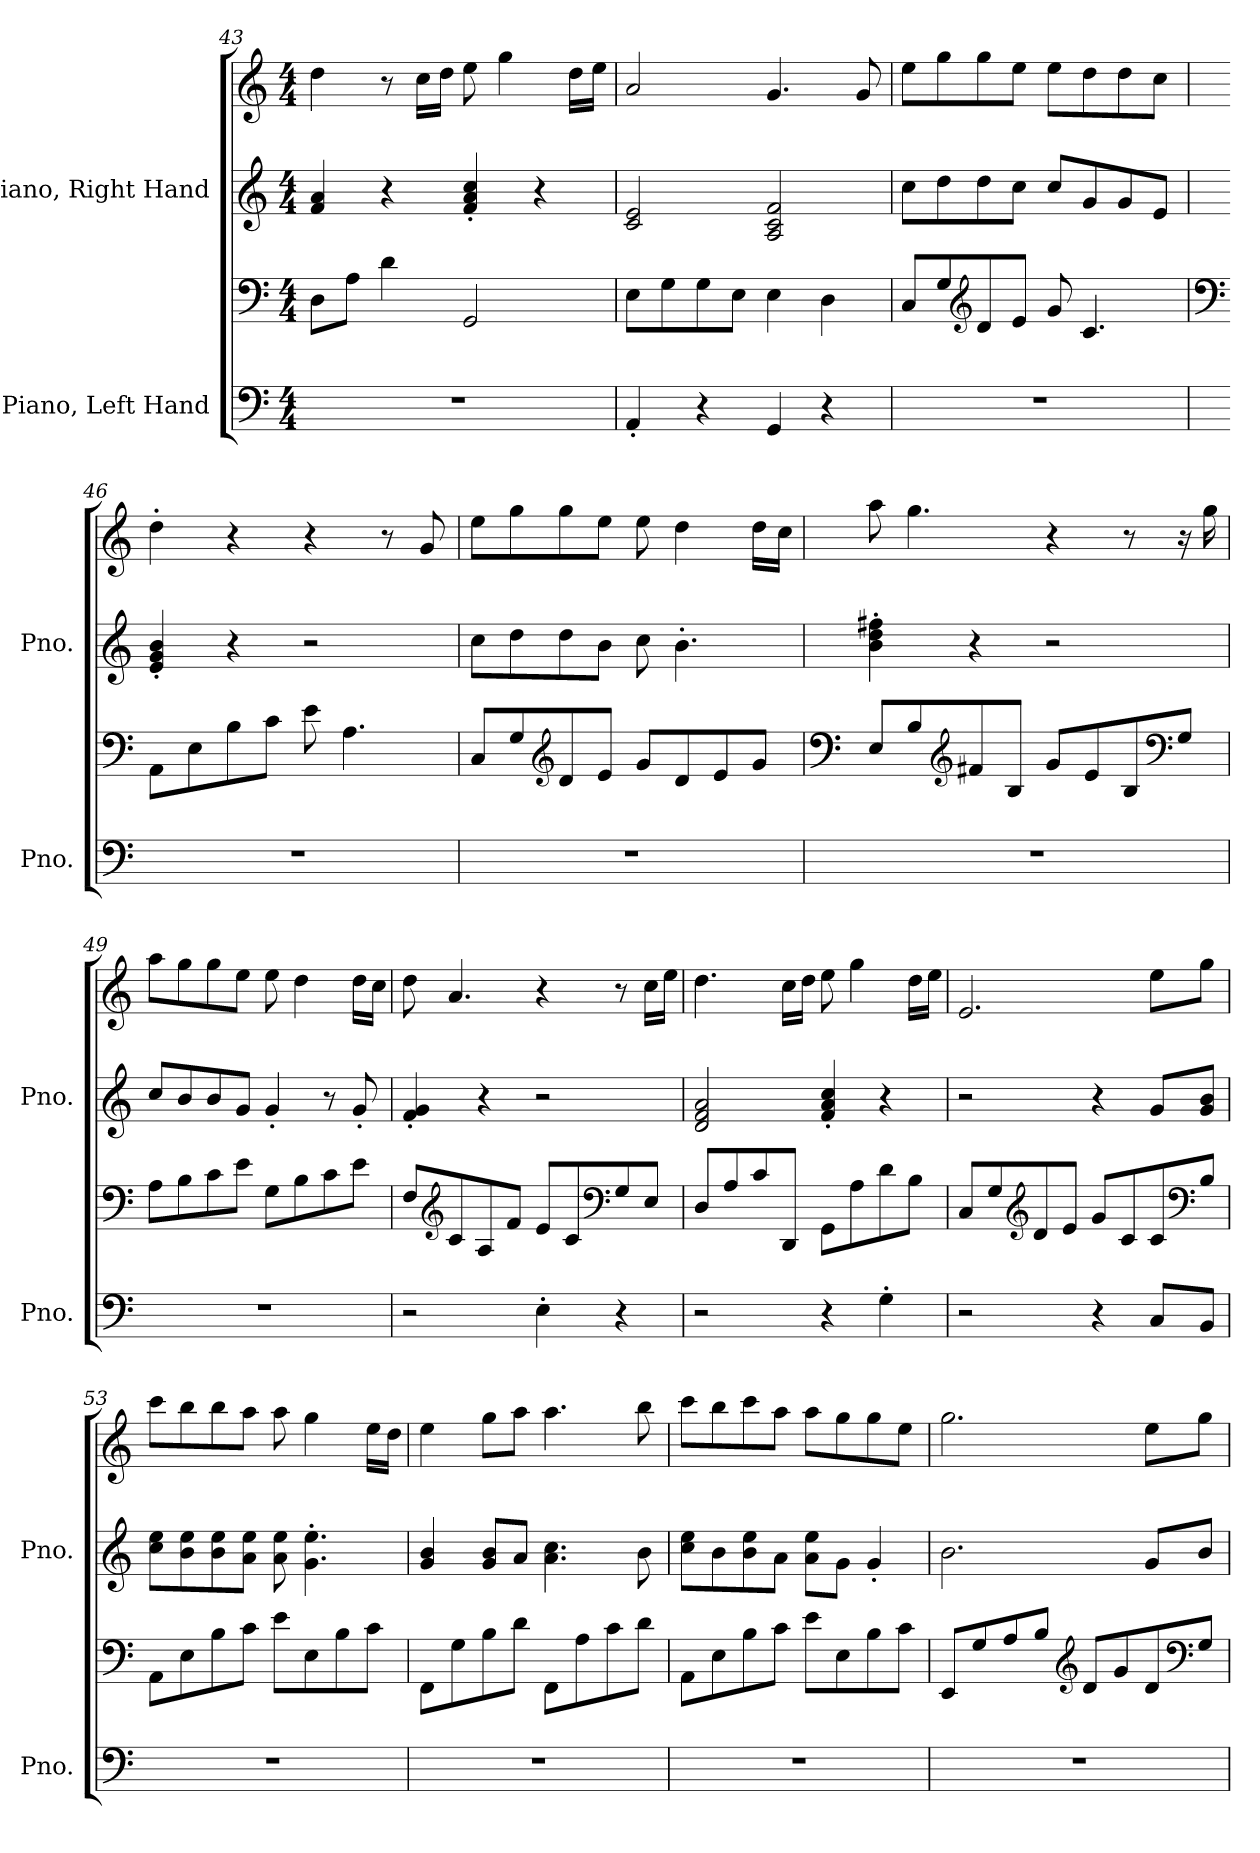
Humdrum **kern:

**kern	**kern	**kern	**kern
*part2	*part2	*part1	*part1
*staff4	*staff3	*staff2	*staff1
*I"Piano, Left Hand	*	*I"Piano, Right Hand	*
*I'Pno.	*	*I'Pno.	*
*clefF4	*clefF4	*clefG2	*clefG2
*k[]	*k[]	*k[]	*k[]
*M4/4	*M4/4	*M4/4	*M4/4
=43	=43	=43	=43
1r	8D\L	4f/ 4a/	4dd\
.	8A\J	.	.
.	4d\	4r	8r
.	.	.	16cc\LL
.	.	.	16dd\JJ
.	2GG/	4f/' 4a/' 4cc/'	8ee\
.	.	.	4gg\
.	.	4r	.
.	.	.	16dd\LL
.	.	.	16ee\JJ
!!LO:LB:g=z
=44	=44	=44	=44
4AA'/	8E\L	2c/ 2e/	2a/
.	8G\	.	.
4r	8G\	.	.
.	8E\J	.	.
4GG/	4E\	2A/ 2c/ 2f/	4.g/
4r	4D\	.	.
.	.	.	8g/
=45	=45	=45	=45
1r	8C/L	8cc\L	8ee\L
.	8G/	8dd\	8gg\
*	*clefG2	*	*
.	8d/	8dd\	8gg\
.	8e/J	8cc\J	8ee\J
.	8g/	8cc/L	8ee\L
.	4.c/	8g/	8dd\
.	.	8g/	8dd\
.	.	8e/J	8cc\J
=46	=46	=46	=46
*	*clefF4	*	*
1r	8AA\L	4e/' 4g/' 4b/'	4dd'\
.	8E\	.	.
.	8B\	4r	4r
.	8c\J	.	.
.	8e\	2r	4r
.	4.A\	.	.
.	.	.	8r
.	.	.	8g/
=47	=47	=47	=47
1r	8C/L	8cc\L	8ee\L
.	8G/	8dd\	8gg\
*	*clefG2	*	*
.	8d/	8dd\	8gg\
.	8e/J	8b\J	8ee\J
.	8g/L	8cc\	8ee\
.	8d/	4.b'\	4dd\
.	8e/	.	.
.	8g/J	.	16dd\LL
.	.	.	16cc\JJ
!!LO:PB:g=z
=48	=48	=48	=48
*	*clefF4	*	*
1r	8E/L	4b\' 4dd\' 4ff#X\'	8aa\
.	8B/	.	4.gg\
*	*clefG2	*	*
.	8f#X/	4r	.
.	8B/J	.	.
.	8g/L	2r	4r
.	8e/	.	.
.	8B/	.	8r
*	*clefF4	*	*
.	8G/J	.	16r
.	.	.	16gg\
=49	=49	=49	=49
1r	8A\L	8cc/L	8aa\L
.	8B\	8b/	8gg\
.	8c\	8b/	8gg\
.	8e\J	8g/J	8ee\J
.	8G\L	4g'/	8ee\
.	8B\	.	4dd\
.	8c\	8r	.
.	8e\J	8g'/	16dd\LL
.	.	.	16cc\JJ
=50	=50	=50	=50
2r	8F/L	4f/' 4g/'	8dd\
*	*clefG2	*	*
.	8c/	.	4.a/
.	8A/	4r	.
.	8f/J	.	.
4E'\	8e/L	2r	4r
.	8c/	.	.
*	*clefF4	*	*
4r	8G/	.	8r
.	8E/J	.	16cc\LL
.	.	.	16ee\JJ
!!LO:LB:g=z
=51	=51	=51	=51
2r	8D/L	2d/ 2f/ 2a/	4.dd\
.	8A/	.	.
.	8c/	.	.
.	8DD/J	.	16cc\LL
.	.	.	16dd\JJ
4r	8GG\L	4f/' 4a/' 4cc/'	8ee\
.	8A\	.	4gg\
4G'\	8d\	4r	.
.	8B\J	.	16dd\LL
.	.	.	16ee\JJ
=52	=52	=52	=52
2r	8C/L	2r	2.e/
.	8G/	.	.
*	*clefG2	*	*
.	8d/	.	.
.	8e/J	.	.
4r	8g/L	4r	.
.	8c/	.	.
8C/L	8c/	8g/L	8ee\L
*	*clefF4	*	*
8BB/J	8B/J	8g/ 8b/J	8gg\J
=53	=53	=53	=53
1r	8AA\L	8cc\ 8ee\L	8ccc\L
.	8E\	8b\ 8ee\	8bb\
.	8B\	8b\ 8ee\	8bb\
.	8c\J	8a\ 8ee\J	8aa\J
.	8e\L	8a\ 8ee\	8aa\
.	8E\	4.g\' 4.ee\'	4gg\
.	8B\	.	.
.	8c\J	.	16ee\LL
.	.	.	16dd\JJ
=54	=54	=54	=54
1r	8FF\L	4g/ 4b/	4ee\
.	8G\	.	.
.	8B\	8g/ 8b/L	8gg\L
.	8d\J	8a/J	8aa\J
.	8FF\L	4.a\ 4.cc\	4.aa\
.	8A\	.	.
.	8c\	.	.
.	8d\J	8b\	8bb\
!!LO:LB:g=z
=55	=55	=55	=55
1r	8AA\L	8cc\ 8ee\L	8ccc\L
.	8E\	8b\	8bb\
.	8B\	8b\ 8ee\	8ccc\
.	8c\J	8a\J	8aa\J
.	8e\L	8a\ 8ee\L	8aa\L
.	8E\	8g\J	8gg\
.	8B\	4g'/	8gg\
.	8c\J	.	8ee\J
=56	=56	=56	=56
1r	8EE/L	2.b\	2.gg\
.	8G/	.	.
.	8A/	.	.
.	8B/J	.	.
*	*clefG2	*	*
.	8d/L	.	.
.	8g/	.	.
.	8d/	8g/L	8ee\L
*	*clefF4	*	*
.	8G/J	8b/J	8gg\J
=	=	=	=
*-	*-	*-	*-
